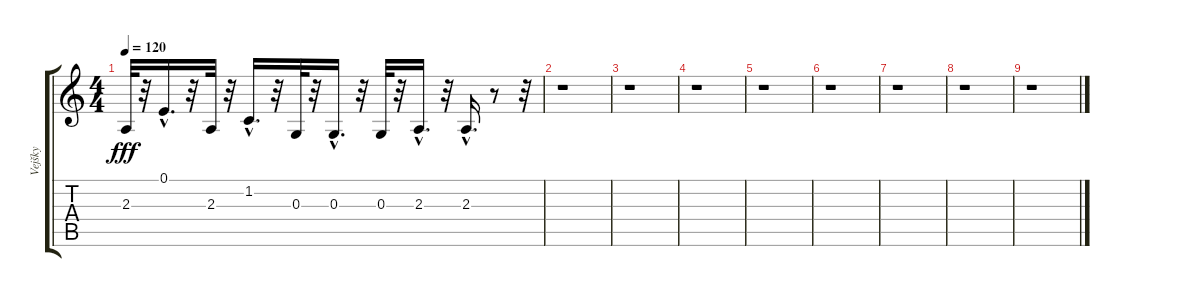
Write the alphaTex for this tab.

\track ("Vejšky" "Vejšky") {instrument lead2sawtooth}
\staff {score tabs}
\tuning (E4 B3 G3 D3 A2 E2) {hide}
\ts (4 4)
\tempo 120
\clef g2
\ks c
2.3.32{dy fff} r.32 0.1{hac}.16{d} r.32 2.3.32 r.32 1.2{hac}.16{d} r.32 0.3.32 r.32 0.3{hac}.16{d} r.32 0.3.32 r.32 2.3{hac}.16{d} r.32 2.3{hac}.16{d} r.8 r.32 |
r.1 |
r.1 |
r.1 |
r.1 |
r.1 |
r.1 |
r.1 |
r.1
